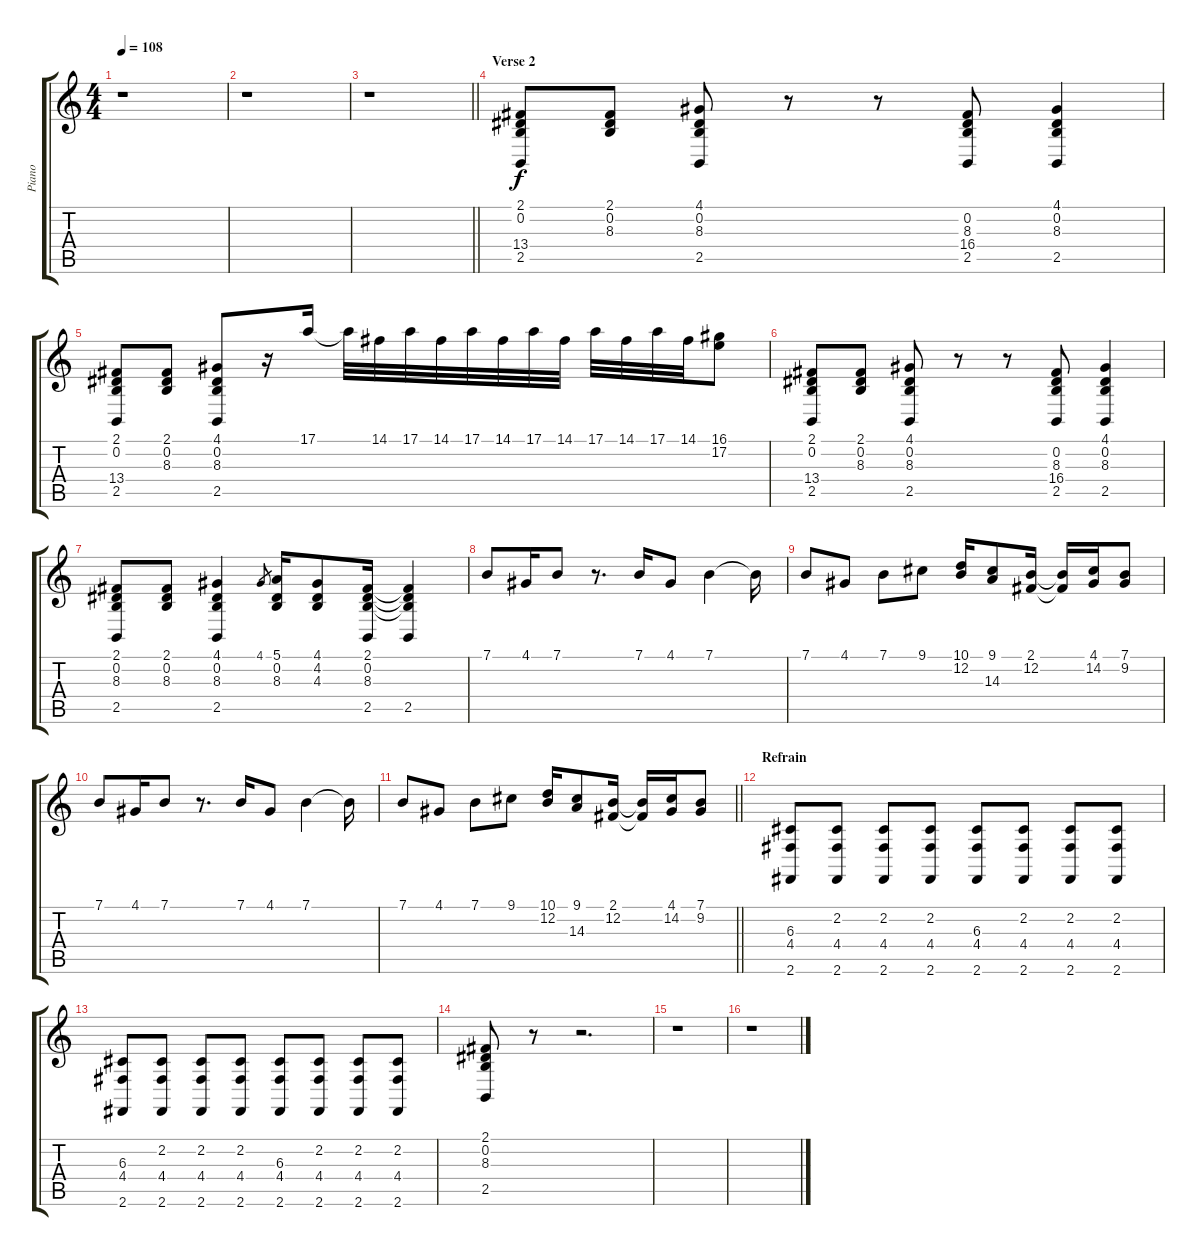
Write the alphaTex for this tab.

\track ("Piano" "Piano") {instrument acousticgrandpiano}
\staff {score tabs}
\tuning (E4 B3 G3 D3 A2 E2) {hide}
\ts (4 4)
\tempo 108
\clef g2
\ks c
r.1{dy f} |
r.1 |
\barLineRight lightlight
r.1 |
\section ("" "Verse 2")
(2.1 0.2 13.4 2.5).8 (2.1 0.2 8.3).8 (4.1 0.2 8.3 2.5).8 r.8 r.8 (0.2 8.3 16.4 2.5).8 (4.1 0.2 8.3 2.5).4 |
(2.1 0.2 13.4 2.5).8 (2.1 0.2 8.3).8 (4.1 0.2 8.3 2.5).8 r.16 17.1.16 17.1{t}.32 14.1.32 17.1.32 14.1.32 17.1.32 14.1.32 17.1.32 14.1.32 17.1.32 14.1.32 17.1.32 14.1.32 (16.1 17.2).8 |
(2.1 0.2 13.4 2.5).8 (2.1 0.2 8.3).8 (4.1 0.2 8.3 2.5).8 r.8 r.8 (0.2 8.3 16.4 2.5).8 (4.1 0.2 8.3 2.5).4 |
(2.1 0.2 8.3 2.5).8 (2.1 0.2 8.3).8 (4.1 0.2 8.3 2.5).4 4.1.8{gr} (5.1 0.2 8.3).16 (4.1 4.2 4.3).8 (2.1 0.2 8.3 2.5).16 (2.1{t} 0.2{t} 8.3{t} 2.5).4 |
7.1.8 4.1.16 7.1.8 r.8{d} 7.1.16 4.1.8 7.1.4 7.1{t}.16 |
7.1.8 4.1.8 7.1.8 9.1.8 (10.1 12.2).16 (9.1 14.3).8 (2.1 12.2).16 (2.1{t} 12.2{t}).16 (4.1 14.2).16 (7.1 9.2).8 |
7.1.8 4.1.16 7.1.8 r.8{d} 7.1.16 4.1.8 7.1.4 7.1{t}.16 |
\barLineRight lightlight
7.1.8 4.1.8 7.1.8 9.1.8 (10.1 12.2).16 (9.1 14.3).8 (2.1 12.2).16 (2.1{t} 12.2{t}).16 (4.1 14.2).16 (7.1 9.2).8 |
\section ("" "Refrain")
(6.3 4.4 2.6).8 (2.2 4.4 2.6).8 (2.2 4.4 2.6).8 (2.2 4.4 2.6).8 (6.3 4.4 2.6).8 (2.2 4.4 2.6).8 (2.2 4.4 2.6).8 (2.2 4.4 2.6).8 |
(6.3 4.4 2.6).8 (2.2 4.4 2.6).8 (2.2 4.4 2.6).8 (2.2 4.4 2.6).8 (6.3 4.4 2.6).8 (2.2 4.4 2.6).8 (2.2 4.4 2.6).8 (2.2 4.4 2.6).8 |
(2.1 0.2 8.3 2.5).8 r.8 r.2{d} |
r.1 |
r.1
